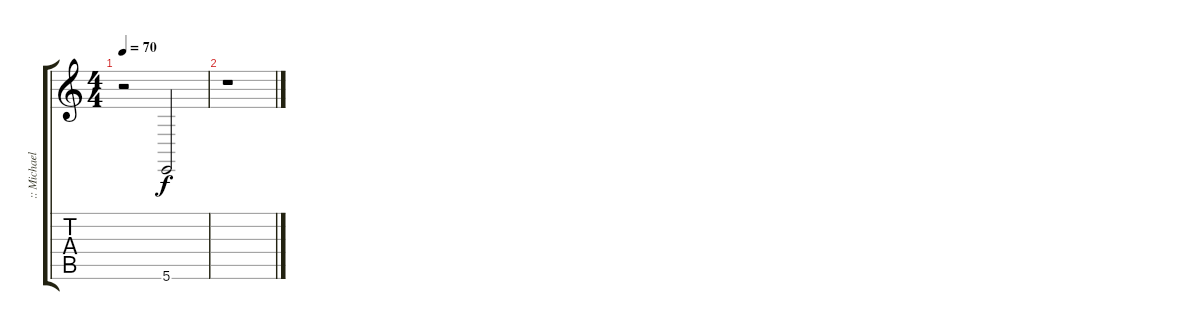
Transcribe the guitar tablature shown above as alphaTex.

\track (":: Michael Shawn Crahan #6 ::" ":: Michael") {instrument agogo}
\staff {score tabs}
\tuning (Db4 Ab3 E3 B2 Gb2 B1) {hide}
\ts (4 4)
\tempo 70
\clef g2
\ks c
r.2{dy f} 5.6.2 |
r.1
